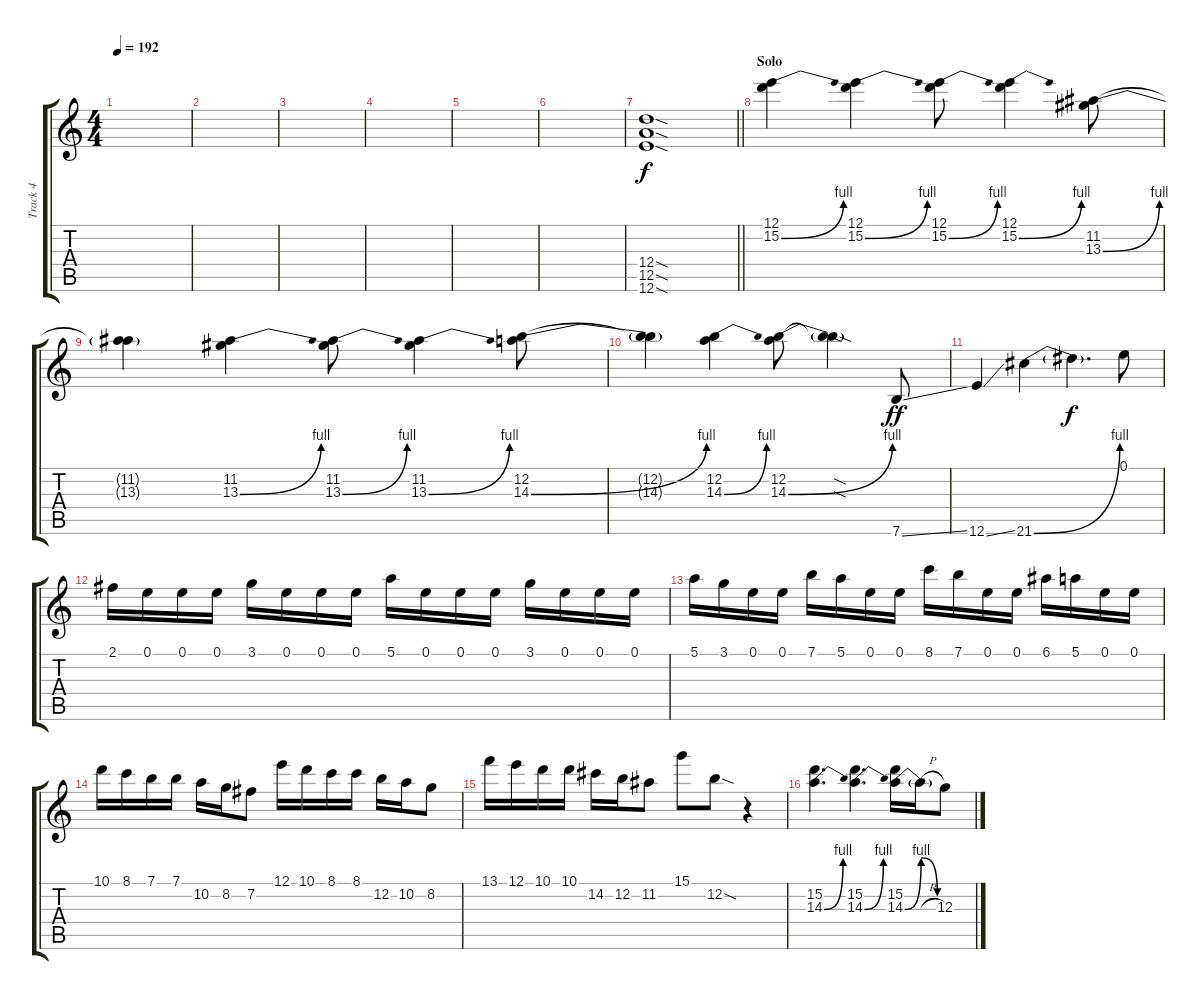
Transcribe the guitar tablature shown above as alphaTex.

\track ("Track 4" "Track 4") {instrument distortionguitar}
\staff {score tabs}
\tuning (E4 B3 G3 D3 A2 E2) {hide}
\ts (4 4)
\tempo 192
\clef g2
\ks c
|
|
|
|
|
|
\barLineRight lightlight
(12.4{sod} 12.5{sod} 12.6{sod}).1 |
\section ("" "Solo")
(12.1 15.2{be (bend 0 0 60 4)}).4 (12.1 15.2{be (bend 0 0 60 4)}).4 (12.1 15.2{be (bend 0 0 60 4)}).8 (12.1 15.2{be (bend 0 0 60 4)}).4 (11.2 13.3{be (bend 0 0 60 4)}).8 |
(11.2{t} 13.3{t}).4 (11.2 13.3{be (bend 0 0 60 4)}).4 (11.2 13.3{be (bend 0 0 60 4)}).8 (11.2 13.3{be (bend 0 0 60 4)}).4 (12.2 14.3{be (bend 0 0 60 4)}).8 |
(12.2{t} 14.3{t}).4 (12.2 14.3{be (bend 0 0 60 4)}).4 (12.2 14.3{be (bend 0 0 60 4)}).8 (12.2{sod t} 14.3{sod t}).4 7.6{ss}.8{dy ff} |
12.6{ss}.4 21.6{be (bend 0 0 60 4)}.4 21.6{t}.4{d dy f} 0.1.8 |
2.1.16 0.1.16 0.1.16 0.1.16 3.1.16 0.1.16 0.1.16 0.1.16 5.1.16 0.1.16 0.1.16 0.1.16 3.1.16 0.1.16 0.1.16 0.1.16 |
5.1.16 3.1.16 0.1.16 0.1.16 7.1.16 5.1.16 0.1.16 0.1.16 8.1.16 7.1.16 0.1.16 0.1.16 6.1.16 5.1.16 0.1.16 0.1.16 |
10.1.16 8.1.16 7.1.16 7.1.16 10.2.16 8.2.16 7.2.8 12.1.16 10.1.16 8.1.16 8.1.16 12.2.16 10.2.16 8.2.8 |
13.1.16 12.1.16 10.1.16 10.1.16 14.2.16 12.2.16 11.2.8 15.1.8 12.2{sod}.8 r.4 |
(15.2 14.3{be (bend 0 0 60 4)}).4{d} (15.2 14.3{be (bend 0 0 60 4)}).4{d} (15.2 14.3{be (bendrelease 0 0 20 4 30 4 60 0)}).16 14.3{h t}.16 12.3.8
